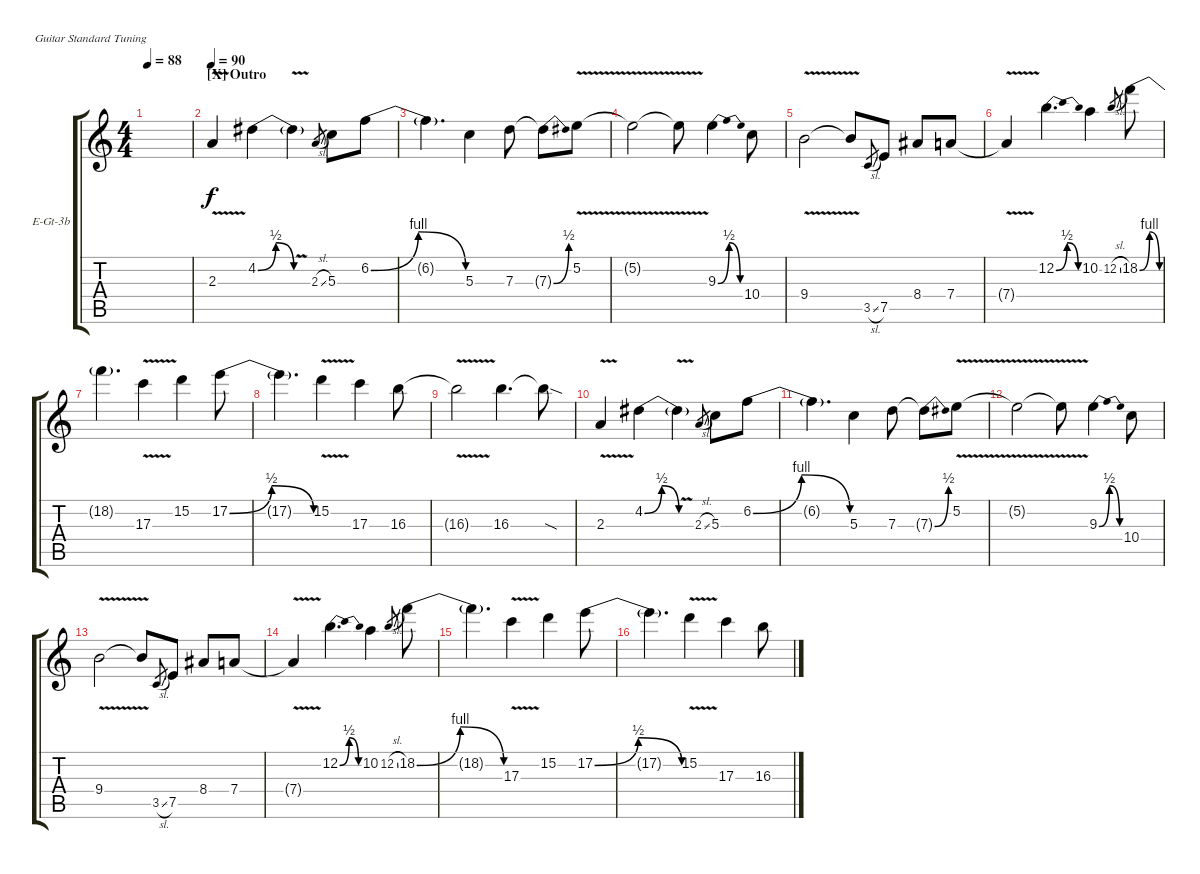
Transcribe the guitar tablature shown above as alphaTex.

\defaultSystemsLayout 4
\bracketExtendMode groupsimilarinstruments
\firstSystemTrackNameOrientation horizontal
\otherSystemsTrackNameOrientation horizontal
\track ("Electric Guitar 3b" "E-Gt-3b") {instrument overdrivenguitar}
\staff {score tabs}
\tuning (E4 B3 G3 D3 A2 E2)
\ts (4 4)
\tempo 88
\clef g2
\ks c
|
\section ("X" "Outro")
\tempo 90
2.3{v}.4 4.2{be (bendrelease 0 0 9.6 2 20.4 2 30 0)}.4 4.2{v t}.4 2.3{sl}.8{gr} 5.3.8 6.2{be (bendrelease 0 0 10.2 4 31.799999999999997 4 49.199999999999996 0)}.8 |
6.2{t}.4{d} 5.3.4 7.3.8 7.3{be (bend 0 0 15 2) t}.8 5.2{v}.8 |
5.2{v t}.2 5.2{v t}.8 9.3{be (bendrelease 0 0 10.2 2 20.4 2 30 0)}.4 10.4.8 |
9.4{v}.2 9.4{v t}.8 3.5{sl}.8{gr} 7.5.8 8.4.8 7.4.8 |
7.4{v t}.4 12.2{be (bendrelease 0 0 10.799999999999999 2 20.4 2 30 0)}.4{d} 10.2.4 12.2{sl}.8{gr} 18.2{be (bendrelease 0 0 10.2 4 33 4 49.199999999999996 0)}.8 |
18.2{t}.4{d} 17.3{v}.4 15.2.4 17.2{be (bendrelease 0 0 10.799999999999999 2 32.4 2 49.8 0)}.8 |
17.2{t}.4{d} 15.2{v}.4 17.3.4 16.3.8 |
16.3{v t}.2 16.3.4{d} 16.3{sod t}.8 |
2.3{v}.4 4.2{be (bendrelease 0 0 9.6 2 20.4 2 30 0)}.4 4.2{v t}.4 2.3{sl}.8{gr} 5.3.8 6.2{be (bendrelease 0 0 10.2 4 31.799999999999997 4 49.199999999999996 0)}.8 |
6.2{t}.4{d} 5.3.4 7.3.8 7.3{be (bend 0 0 15 2) t}.8 5.2{v}.8 |
5.2{v t}.2 5.2{v t}.8 9.3{be (bendrelease 0 0 10.2 2 20.4 2 30 0)}.4 10.4.8 |
9.4{v}.2 9.4{v t}.8 3.5{sl}.8{gr} 7.5.8 8.4.8 7.4.8 |
7.4{v t}.4 12.2{be (bendrelease 0 0 10.799999999999999 2 20.4 2 30 0)}.4{d} 10.2.4 12.2{sl}.8{gr} 18.2{be (bendrelease 0 0 10.2 4 33 4 49.199999999999996 0)}.8 |
18.2{t}.4{d} 17.3{v}.4 15.2.4 17.2{be (bendrelease 0 0 10.799999999999999 2 32.4 2 49.8 0)}.8 |
17.2{t}.4{d} 15.2{v}.4 17.3.4 16.3.8
